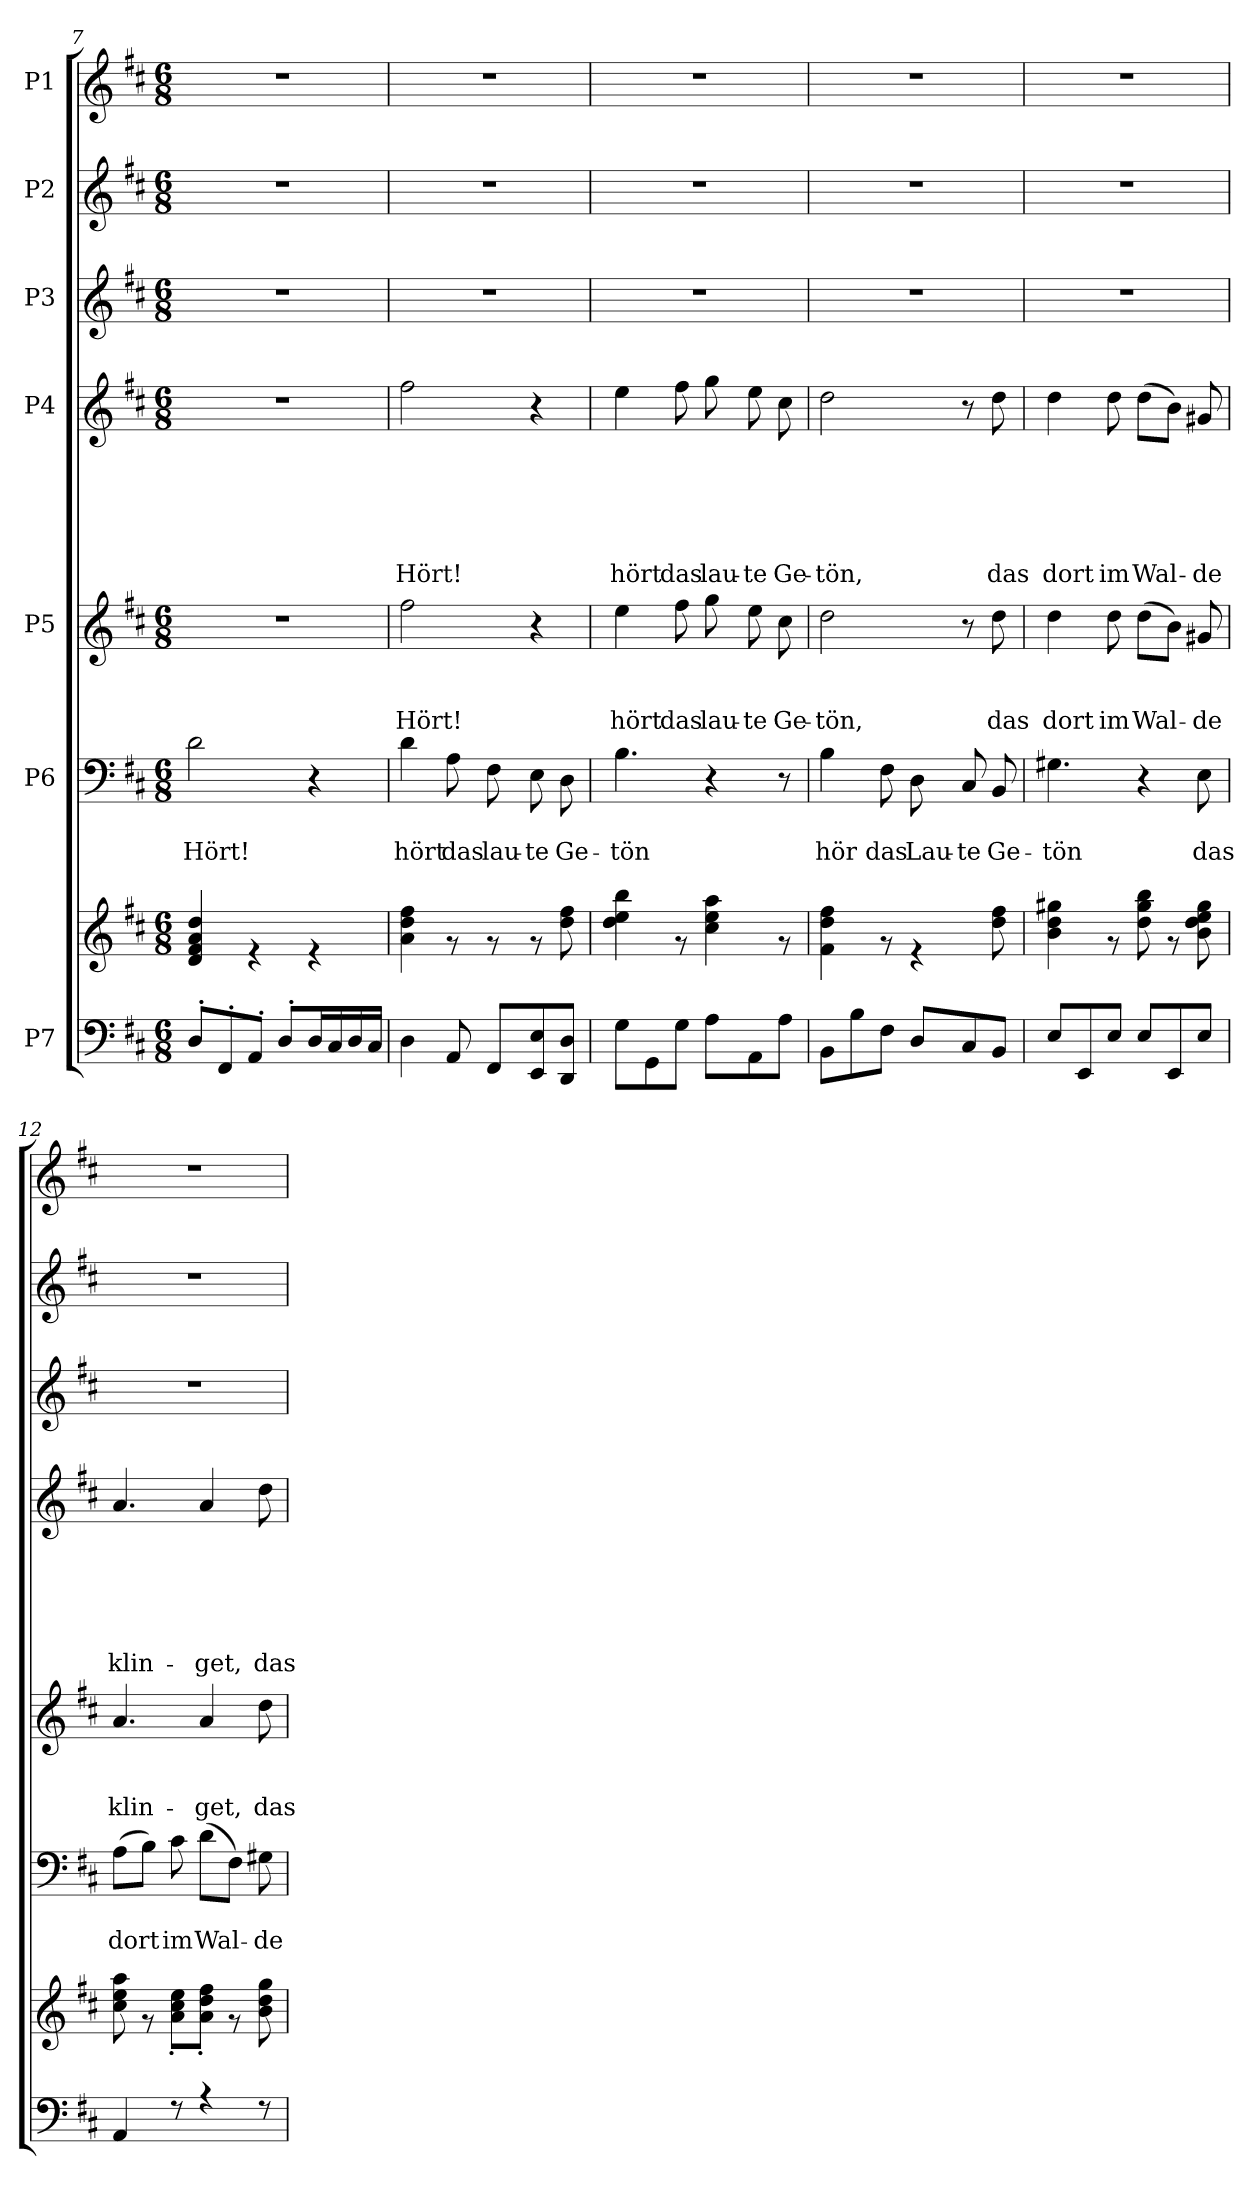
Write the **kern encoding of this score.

**kern	**kern	**kern	**text	**text	**kern	**text	**text	**text	**kern	**text	**text	**text	**text	**text	**text	**kern	**kern	**kern
*part7	*part7	*part6	*part6	*part6	*part5	*part5	*part5	*part5	*part4	*part4	*part4	*part4	*part4	*part4	*part4	*part3	*part2	*part1
*staff8	*staff7	*staff6	*staff6	*staff6	*staff5	*staff5	*staff5	*staff5	*staff4	*staff4	*staff4	*staff4	*staff4	*staff4	*staff4	*staff3	*staff2	*staff1
*I"P7	*	*I"P6	*	*	*I"P5	*	*	*	*I"P4	*	*	*	*	*	*	*I"P3	*I"P2	*I"P1
*clefF4	*clefG2	*clefF4	*	*	*clefG2	*	*	*	*clefG2	*	*	*	*	*	*	*clefG2	*clefG2	*clefG2
*	*	*	*	*	*ITrd7c12	*	*	*	*ITrd7c12	*	*	*	*	*	*	*	*	*ITrd7c12
*k[f#c#]	*k[f#c#]	*k[f#c#]	*	*	*k[f#c#]	*	*	*	*k[f#c#]	*	*	*	*	*	*	*k[f#c#]	*k[f#c#]	*k[f#c#]
*D:	*D:	*D:	*	*	*D:	*	*	*	*D:	*	*	*	*	*	*	*D:	*D:	*D:
*M6/8	*M6/8	*M6/8	*	*	*M6/8	*	*	*	*M6/8	*	*	*	*	*	*	*M6/8	*M6/8	*M6/8
=7	=7	=7	=7	=7	=7	=7	=7	=7	=7	=7	=7	=7	=7	=7	=7	=7	=7	=7
*^	*^	*	*	*	*	*	*	*	*	*	*	*	*	*	*	*	*	*
!	!	!	!	!	!	!LO:LY:b	!LO:N:vis=1	!	!	!	!LO:N:vis=1	!	!	!	!	!	!	!LO:N:vis=1	!LO:N:vis=1	!LO:N:vis=1
8D'>/L	2.ryy	2.ryy	4d/ 4f#/ 4a/ 4dd/	2d\	.	Hört!	2.r	.	.	.	2.r	.	.	.	.	.	.	2.r	2.r	2.r
8FF#'>/	.	.	.	.	.	.	.	.	.	.	.	.	.	.	.	.	.	.	.	.
8AA'>/J	.	.	4r	.	.	.	.	.	.	.	.	.	.	.	.	.	.	.	.	.
8D'>/L	.	.	.	.	.	.	.	.	.	.	.	.	.	.	.	.	.	.	.	.
16D/L	.	.	4r	4r	.	.	.	.	.	.	.	.	.	.	.	.	.	.	.	.
16C#/	.	.	.	.	.	.	.	.	.	.	.	.	.	.	.	.	.	.	.	.
16D/	.	.	.	.	.	.	.	.	.	.	.	.	.	.	.	.	.	.	.	.
16C#/JJ	.	.	.	.	.	.	.	.	.	.	.	.	.	.	.	.	.	.	.	.
!!LO:PB:g=z
=8	=8	=8	=8	=8	=8	=8	=8	=8	=8	=8	=8	=8	=8	=8	=8	=8	=8	=8	=8	=8
!	!	!	!	!	!	!LO:LY:b	!	!	!	!LO:LY:b	!	!	!	!	!	!	!LO:LY:b	!LO:N:vis=1	!LO:N:vis=1	!LO:N:vis=1
4D\	2.ryy	2.ryy	4a\ 4dd\ 4ff#\	4d\	.	hört	2f#\	.	.	Hört!	2f#\	.	.	.	.	.	Hört!	2.r	2.r	2.r
!	!	!	!	!	!	!LO:LY:b	!	!	!	!	!	!	!	!	!	!	!	!	!	!
8AA/	.	.	8r	8A\	.	das	.	.	.	.	.	.	.	.	.	.	.	.	.	.
!	!	!	!	!	!	!LO:LY:b	!	!	!	!	!	!	!	!	!	!	!	!	!	!
8FF#/L	.	.	8r	8F#\	.	lau-	.	.	.	.	.	.	.	.	.	.	.	.	.	.
!	!	!	!	!	!	!LO:LY:b	!	!	!	!	!	!	!	!	!	!	!	!	!	!
8EE/ 8E/	.	.	8r	8E\	.	-te	4r	.	.	.	4r	.	.	.	.	.	.	.	.	.
!	!	!	!	!	!	!LO:LY:b	!	!	!	!	!	!	!	!	!	!	!	!	!	!
8DD/ 8D/J	.	.	8dd\ 8ff#\	8D\	.	Ge-	.	.	.	.	.	.	.	.	.	.	.	.	.	.
=9	=9	=9	=9	=9	=9	=9	=9	=9	=9	=9	=9	=9	=9	=9	=9	=9	=9	=9	=9	=9
!	!	!	!	!	!	!LO:LY:b	!	!	!	!LO:LY:b	!	!	!	!	!	!	!LO:LY:b	!LO:N:vis=1	!LO:N:vis=1	!LO:N:vis=1
8G\L	2.ryy	2.ryy	4dd\ 4ee\ 4bb\	4.B\	.	-tön	4e\	.	.	hört	4e\	.	.	.	.	.	hört	2.r	2.r	2.r
8GG\	.	.	.	.	.	.	.	.	.	.	.	.	.	.	.	.	.	.	.	.
!	!	!	!	!	!	!	!	!	!	!LO:LY:b	!	!	!	!	!	!	!LO:LY:b	!	!	!
8G\J	.	.	8r	.	.	.	8f#\	.	.	das	8f#\	.	.	.	.	.	das	.	.	.
!	!	!	!	!	!	!	!	!	!	!LO:LY:b	!	!	!	!	!	!	!LO:LY:b	!	!	!
8A\L	.	.	4cc#\ 4ee\ 4aa\	4r	.	.	8g\	.	.	lau-	8g\	.	.	.	.	.	lau-	.	.	.
!	!	!	!	!	!	!	!	!	!	!LO:LY:b	!	!	!	!	!	!	!LO:LY:b	!	!	!
8AA\	.	.	.	.	.	.	8e\	.	.	-te	8e\	.	.	.	.	.	-te	.	.	.
!	!	!	!	!	!	!	!	!	!	!LO:LY:b	!	!	!	!	!	!	!LO:LY:b	!	!	!
8A\J	.	.	8r	8r	.	.	8c#\	.	.	Ge-	8c#\	.	.	.	.	.	Ge-	.	.	.
=10	=10	=10	=10	=10	=10	=10	=10	=10	=10	=10	=10	=10	=10	=10	=10	=10	=10	=10	=10	=10
!	!	!	!	!	!	!LO:LY:b	!	!	!	!LO:LY:b	!	!	!	!	!	!	!LO:LY:b	!LO:N:vis=1	!LO:N:vis=1	!LO:N:vis=1
8BB\L	2.ryy	2.ryy	4f#\ 4dd\ 4ff#\	4B\	.	hör	2d\	.	.	-tön,	2d\	.	.	.	.	.	-tön,	2.r	2.r	2.r
8B\	.	.	.	.	.	.	.	.	.	.	.	.	.	.	.	.	.	.	.	.
!	!	!	!	!	!	!LO:LY:b	!	!	!	!	!	!	!	!	!	!	!	!	!	!
8F#\J	.	.	8r	8F#\	.	das	.	.	.	.	.	.	.	.	.	.	.	.	.	.
!	!	!	!	!	!	!LO:LY:b	!	!	!	!	!	!	!	!	!	!	!	!	!	!
8D/L	.	.	4r	8D\	.	Lau-	.	.	.	.	.	.	.	.	.	.	.	.	.	.
!	!	!	!	!	!	!LO:LY:b	!	!	!	!	!	!	!	!	!	!	!	!	!	!
8C#/	.	.	.	8C#/	.	-te	8r	.	.	.	8r	.	.	.	.	.	.	.	.	.
!	!	!	!	!	!	!LO:LY:b	!	!	!	!LO:LY:b	!	!	!	!	!	!	!LO:LY:b	!	!	!
8BB/J	.	.	8dd\ 8ff#\	8BB/	.	Ge-	8d\	.	.	das	8d\	.	.	.	.	.	das	.	.	.
=11	=11	=11	=11	=11	=11	=11	=11	=11	=11	=11	=11	=11	=11	=11	=11	=11	=11	=11	=11	=11
!	!	!	!	!	!	!LO:LY:b	!	!	!	!LO:LY:b	!	!	!	!	!	!	!LO:LY:b	!LO:N:vis=1	!LO:N:vis=1	!LO:N:vis=1
8E/L	2.ryy	2.ryy	4b\ 4dd\ 4gg#X\	4.G#X\	.	-tön	4d\	.	.	dort	4d\	.	.	.	.	.	dort	2.r	2.r	2.r
8EE/	.	.	.	.	.	.	.	.	.	.	.	.	.	.	.	.	.	.	.	.
!	!	!	!	!	!	!	!	!	!	!LO:LY:b	!	!	!	!	!	!	!LO:LY:b	!	!	!
8E/J	.	.	8r	.	.	.	8d\	.	.	im	8d\	.	.	.	.	.	im	.	.	.
!	!	!	!	!	!	!	!	!	!	!LO:LY:b	!	!	!	!	!	!	!LO:LY:b	!	!	!
8E/L	.	.	8dd\ 8gg#\ 8bb\	4r	.	.	(>8d\L	.	.	Wal-	(>8d\L	.	.	.	.	.	Wal-	.	.	.
8EE/	.	.	8r	.	.	.	8B\J)	.	.	.	8B\J)	.	.	.	.	.	.	.	.	.
!	!	!	!	!	!	!LO:LY:b	!	!	!	!LO:LY:b	!	!	!	!	!	!	!LO:LY:b	!	!	!
8E/J	.	.	8b\ 8dd\ 8ee\ 8gg#\	8E\	.	das	8G#X/	.	.	-de	8G#X/	.	.	.	.	.	-de	.	.	.
=12	=12	=12	=12	=12	=12	=12	=12	=12	=12	=12	=12	=12	=12	=12	=12	=12	=12	=12	=12	=12
!	!	!	!	!	!	!LO:LY:b	!	!	!	!LO:LY:b	!	!	!	!	!	!	!LO:LY:b	!LO:N:vis=1	!LO:N:vis=1	!LO:N:vis=1
4AA/	2.ryy	2.ryy	8cc#\ 8ee\ 8aa\	(>8A\L	.	dort	4.A/	.	.	klin-	4.A/	.	.	.	.	.	klin-	2.r	2.r	2.r
.	.	.	8r	8B\J)	.	.	.	.	.	.	.	.	.	.	.	.	.	.	.	.
!	!	!	!	!	!	!LO:LY:b	!	!	!	!	!	!	!	!	!	!	!	!	!	!
8r	.	.	8a\'> 8cc#\'> 8ee\'>L	8c#\	.	im	.	.	.	.	.	.	.	.	.	.	.	.	.	.
!	!	!	!	!	!	!LO:LY:b	!	!	!	!LO:LY:b	!	!	!	!	!	!	!LO:LY:b	!	!	!
4r	.	.	8a\'> 8dd\'> 8ff#\'>J	(>8d\L	.	Wal-	4A/	.	.	-get,	4A/	.	.	.	.	.	-get,	.	.	.
.	.	.	8r	8F#\J)	.	.	.	.	.	.	.	.	.	.	.	.	.	.	.	.
!	!	!	!	!	!	!LO:LY:b	!	!	!	!LO:LY:b	!	!	!	!	!	!	!LO:LY:b	!	!	!
8r	.	.	8b\ 8dd\ 8gg\	8G#X\	.	-de	8d\	.	.	das	8d\	.	.	.	.	.	das	.	.	.
*v	*v	*	*	*	*	*	*	*	*	*	*	*	*	*	*	*	*	*	*	*
*	*v	*v	*	*	*	*	*	*	*	*	*	*	*	*	*	*	*	*	*
=	=	=	=	=	=	=	=	=	=	=	=	=	=	=	=	=	=	=
*-	*-	*-	*-	*-	*-	*-	*-	*-	*-	*-	*-	*-	*-	*-	*-	*-	*-	*-
